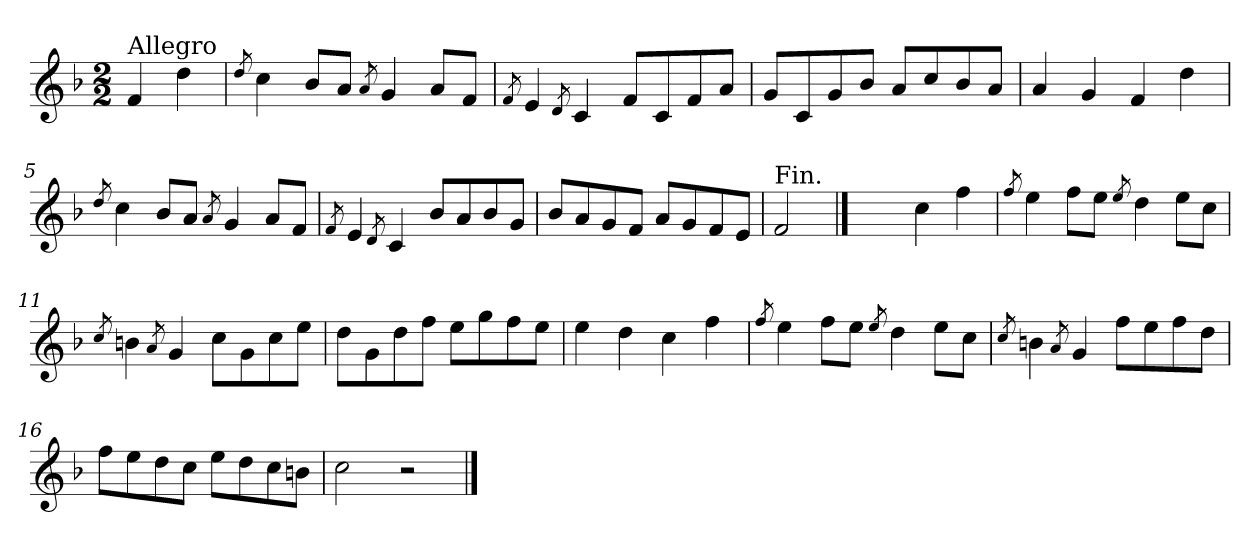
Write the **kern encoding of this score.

**kern
*part1
*staff1
*clefG2
*k[b-]
*F:
*M2/2
=
!LO:TX:a:t=Allegro
4f/
4dd\
=1
8qdd/
4cc\
8b-/L
8a/J
8qa/
4g/
8a/L
8f/J
=2
8qf/
4e/
8qd/
4c/
8f/L
8c/
8f/
8a/J
=3
8g/L
8c/
8g/
8b-/J
8a/L
8cc/
8b-/
8a/J
!!LO:LB:g=z
=4
4a/
4g/
4f/
4dd\
=5
8qdd/
4cc\
8b-/L
8a/J
8qa/
4g/
8a/L
8f/J
=6
8qf/
4e/
8qd/
4c/
8b-/L
8a/
8b-/
8g/J
=7
8b-/L
8a/
8g/
8f/J
8a/L
8g/
8f/
8e/J
=8
!LO:TX:a:t=Fin.
2f/
!!LO:LB:g=z
==9
2ryy
4cc\
4ff\
=10
8qff/
4ee\
8ff\L
8ee\J
8qee/
4dd\
8ee\L
8cc\J
=11
8qcc/
4bn\
8qa/
4g/
8cc\L
8g\
8cc\
8ee\J
=12
8dd\L
8g\
8dd\
8ff\J
8ee\L
8gg\
8ff\
8ee\J
=13
4ee\
4dd\
4cc\
4ff\
!!LO:LB:g=z
=14
8qff/
4ee\
8ff\L
8ee\J
8qee/
4dd\
8ee\L
8cc\J
=15
8qcc/
4bn\
8qa/
4g/
8ff\L
8ee\
8ff\
8dd\J
=16
8ff\L
8ee\
8dd\
8cc\J
8ee\L
8dd\
8cc\
8bn\J
=17
2cc\
2r
==
*-
